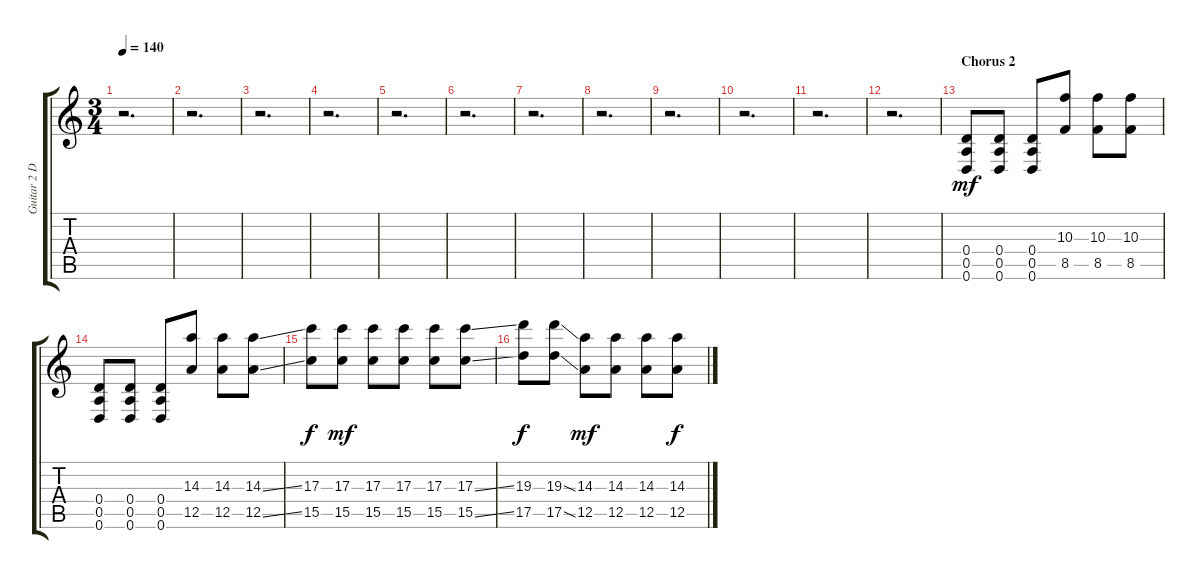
\track ("Guitar 2 Distort" "Guitar 2 D") {instrument overdrivenguitar}
\staff {score tabs}
\tuning (E4 B3 G3 D3 A2 D2) {hide}
\ts (3 4)
\tempo 140
\clef g2
\ks c
r.2{d dy mf} |
r.2{d} |
r.2{d} |
r.2{d} |
r.2{d} |
r.2{d} |
r.2{d} |
r.2{d} |
r.2{d} |
r.2{d} |
r.2{d} |
r.2{d} |
\section ("" "Chorus 2")
(0.4 0.5 0.6).8 (0.4 0.5 0.6).8 (0.4 0.5 0.6).8 (10.3 8.5).8 (10.3 8.5).8 (10.3 8.5).8 |
(0.4 0.5 0.6).8 (0.4 0.5 0.6).8 (0.4 0.5 0.6).8 (14.3 12.5).8 (14.3 12.5).8 (14.3{ss} 12.5{ss}).8 |
(17.3 15.5).8{dy f} (17.3 15.5).8{dy mf} (17.3 15.5).8 (17.3 15.5).8 (17.3 15.5).8 (17.3{ss} 15.5{ss}).8 |
(19.3 17.5).8{dy f} (19.3{ss} 17.5{ss}).8 (14.3 12.5).8{dy mf} (14.3 12.5).8 (14.3 12.5).8 (14.3 12.5).8{dy f}
